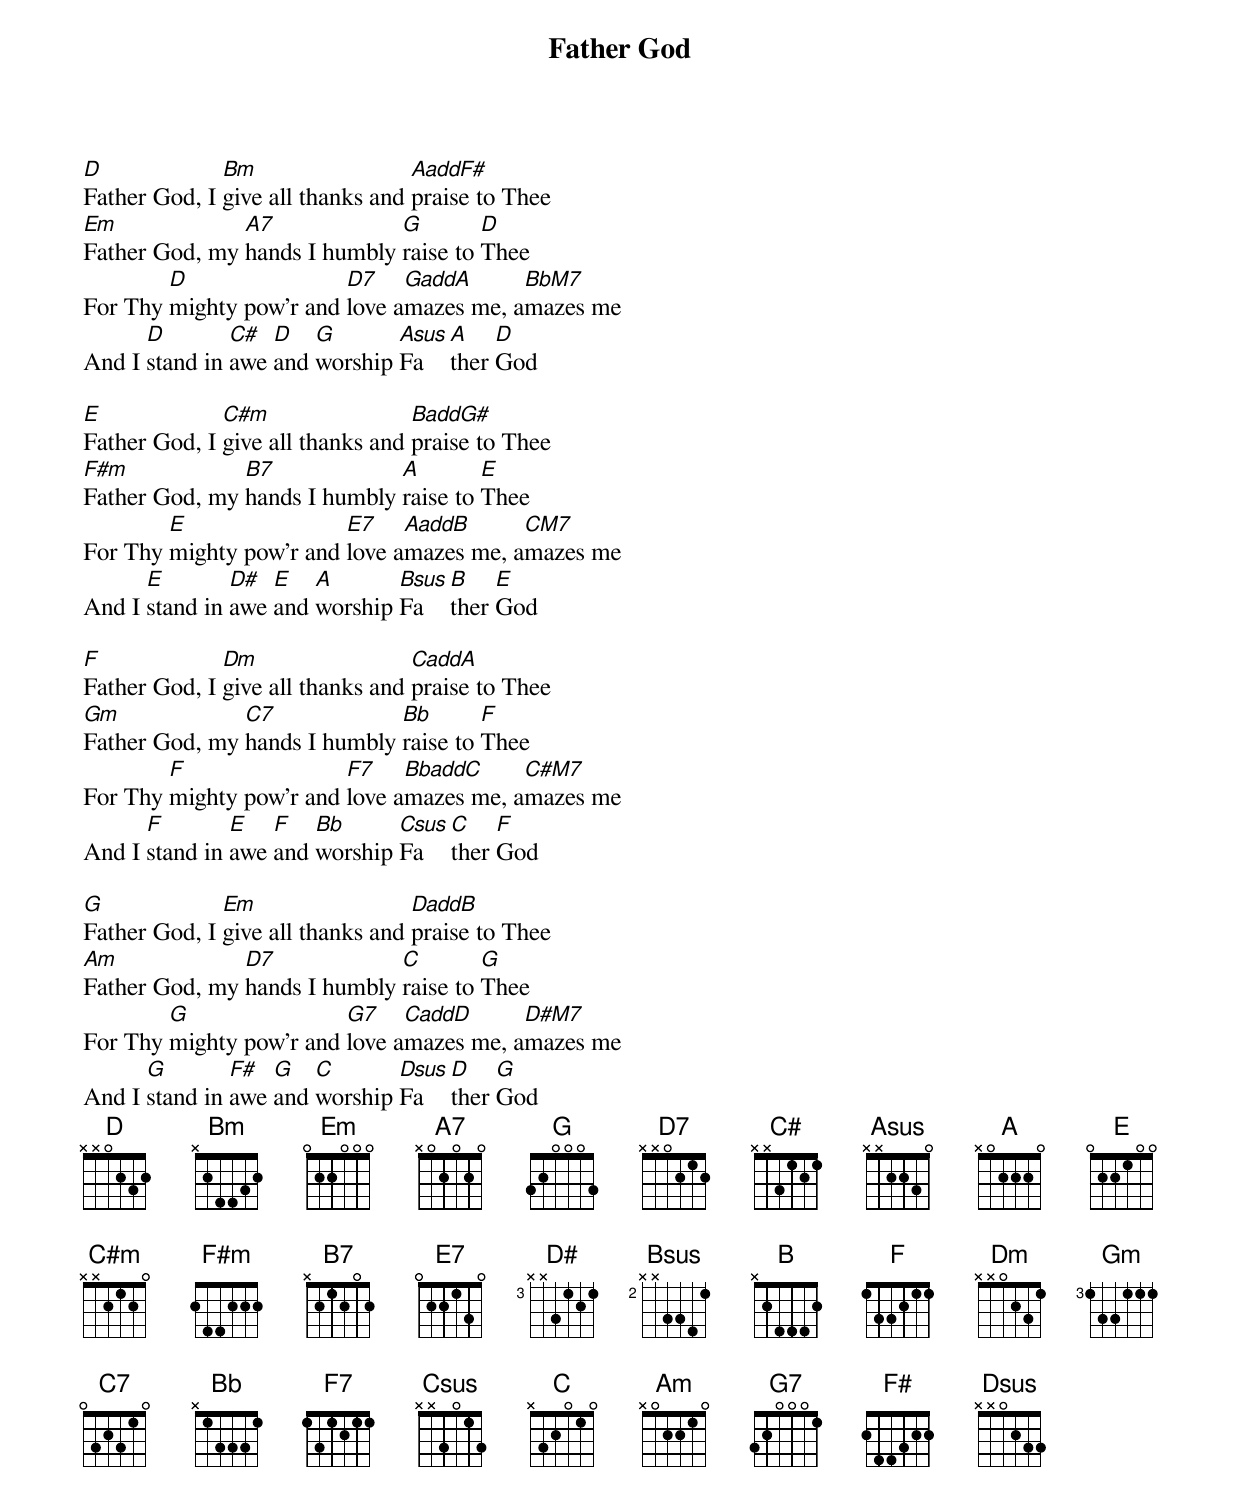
{title: Father God}
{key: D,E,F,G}
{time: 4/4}
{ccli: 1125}
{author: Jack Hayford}
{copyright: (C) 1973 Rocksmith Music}

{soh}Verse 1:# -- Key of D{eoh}
[D]Father God, I [Bm]give all thanks and [AaddF#]praise to Thee
[Em]Father God, my [A7]hands I humbly [G]raise to [D]Thee
For Thy [D]mighty pow'r and [D7]love a[GaddA]mazes me, a[BbM7]mazes me
And I [D]stand in [C#]awe [D]and [G]worship [Asus]Fa[A]ther [D]God

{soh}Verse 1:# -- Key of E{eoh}
[E]Father God, I [C#m]give all thanks and [BaddG#]praise to Thee
[F#m]Father God, my [B7]hands I humbly [A]raise to [E]Thee
For Thy [E]mighty pow'r and [E7]love a[AaddB]mazes me, a[CM7]mazes me
And I [E]stand in [D#]awe [E]and [A]worship [Bsus]Fa[B]ther [E]God

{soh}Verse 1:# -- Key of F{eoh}
[F]Father God, I [Dm]give all thanks and [CaddA]praise to Thee
[Gm]Father God, my [C7]hands I humbly [Bb]raise to [F]Thee
For Thy [F]mighty pow'r and [F7]love a[BbaddC]mazes me, a[C#M7]mazes me
And I [F]stand in [E]awe [F]and [Bb]worship [Csus]Fa[C]ther [F]God

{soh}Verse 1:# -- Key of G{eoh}
[G]Father God, I [Em]give all thanks and [DaddB]praise to Thee
[Am]Father God, my [D7]hands I humbly [C]raise to [G]Thee
For Thy [G]mighty pow'r and [G7]love a[CaddD]mazes me, a[D#M7]mazes me
And I [G]stand in [F#]awe [G]and [C]worship [Dsus]Fa[D]ther [G]God
